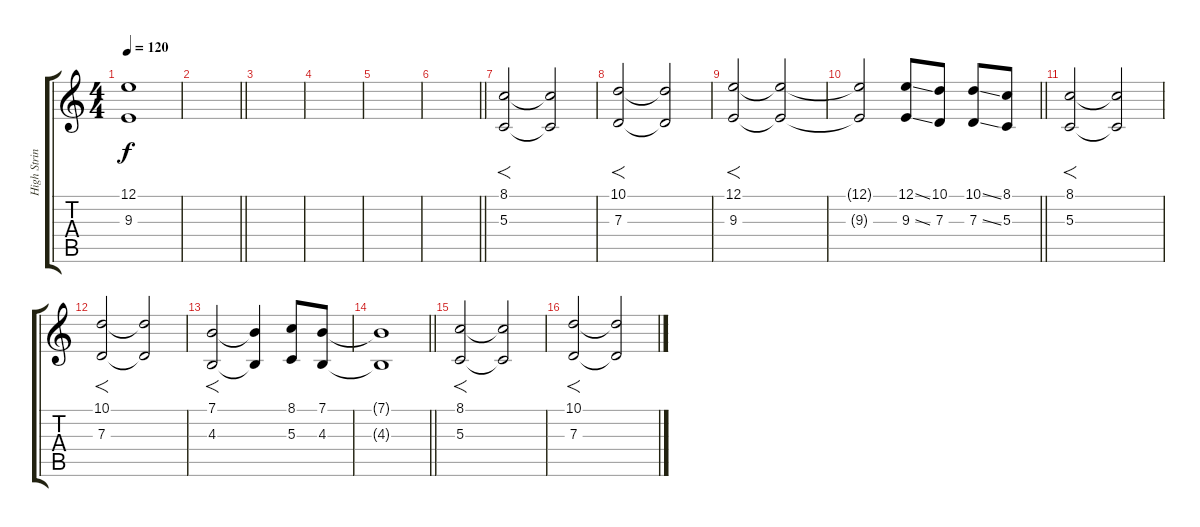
\track ("High Strings Standard" "High Strin") {instrument stringensemble1}
\staff {score tabs}
\tuning (E4 B3 G3 D3 A2 E2) {hide}
\ts (4 4)
\tempo 120
\clef g2
\ks c
(12.1{t} 9.3{t}).1{dy f} |
\barLineRight lightlight
|
|
|
|
\barLineRight lightlight
|
(8.1 5.3).2{f volume 12 instrument stringensemble1} (8.1{t} 5.3{t}).2 |
(10.1 7.3).2{f} (10.1{t} 7.3{t}).2 |
(12.1 9.3).2{f} (12.1{t} 9.3{t}).2 |
\barLineRight lightlight
(12.1{t} 9.3{t}).2 (12.1{ss} 9.3{ss}).8 (10.1 7.3).8 (10.1{ss} 7.3{ss}).8 (8.1 5.3).8 |
(8.1 5.3).2{f} (8.1{t} 5.3{t}).2 |
(10.1 7.3).2{f} (10.1{t} 7.3{t}).2 |
(7.1 4.3).2{f} (7.1{t} 4.3{t}).4 (8.1 5.3).8 (7.1 4.3).8 |
\barLineRight lightlight
(7.1{t} 4.3{t}).1 |
\section ("" "")
(8.1 5.3).2{f volume 12 instrument stringensemble1} (8.1{t} 5.3{t}).2 |
(10.1 7.3).2{f} (10.1{t} 7.3{t}).2
